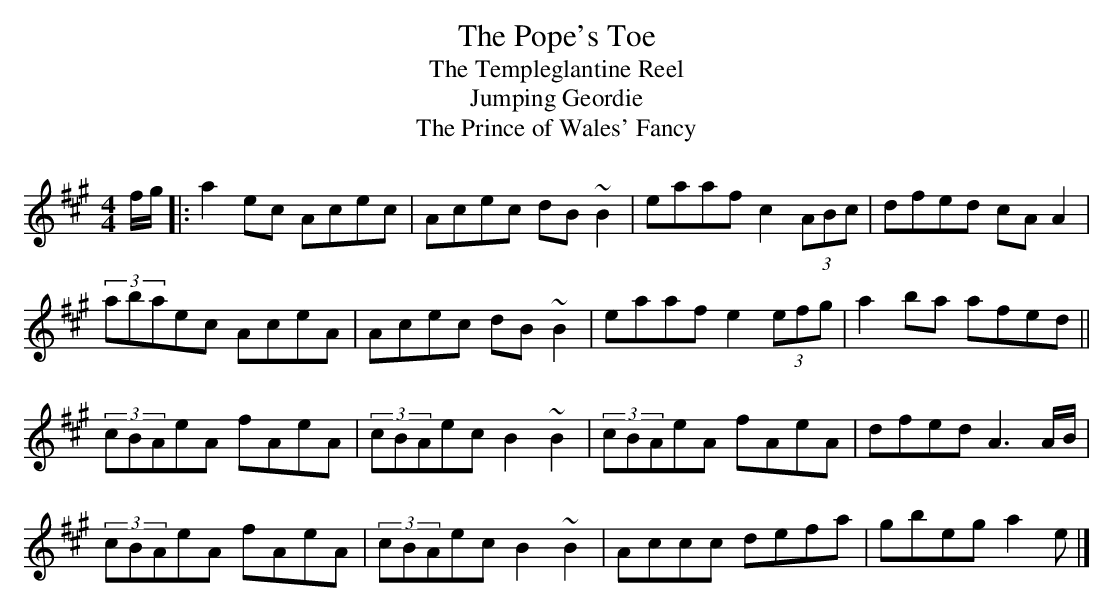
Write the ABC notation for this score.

X:1
T:The Pope's Toe
T:The Templeglantine Reel
T:Jumping Geordie
T:The Prince of Wales' Fancy
M:4/4
L:1/8
K:A
f/2g/2|:a2ec Acec|Acec dB~B2|eaaf c2(3ABc|dfed cAA2|
(3abaec AceA|Acec dB~B2|eaaf e2(3efg|a2ba afed||
(3cBAeA fAeA|(3cBAec B2~B2|(3cBAeA fAeA|dfed A3A/2B/2|
(3cBAeA fAeA|(3cBAec B2~B2|Accc defa|gbeg a2e|]
